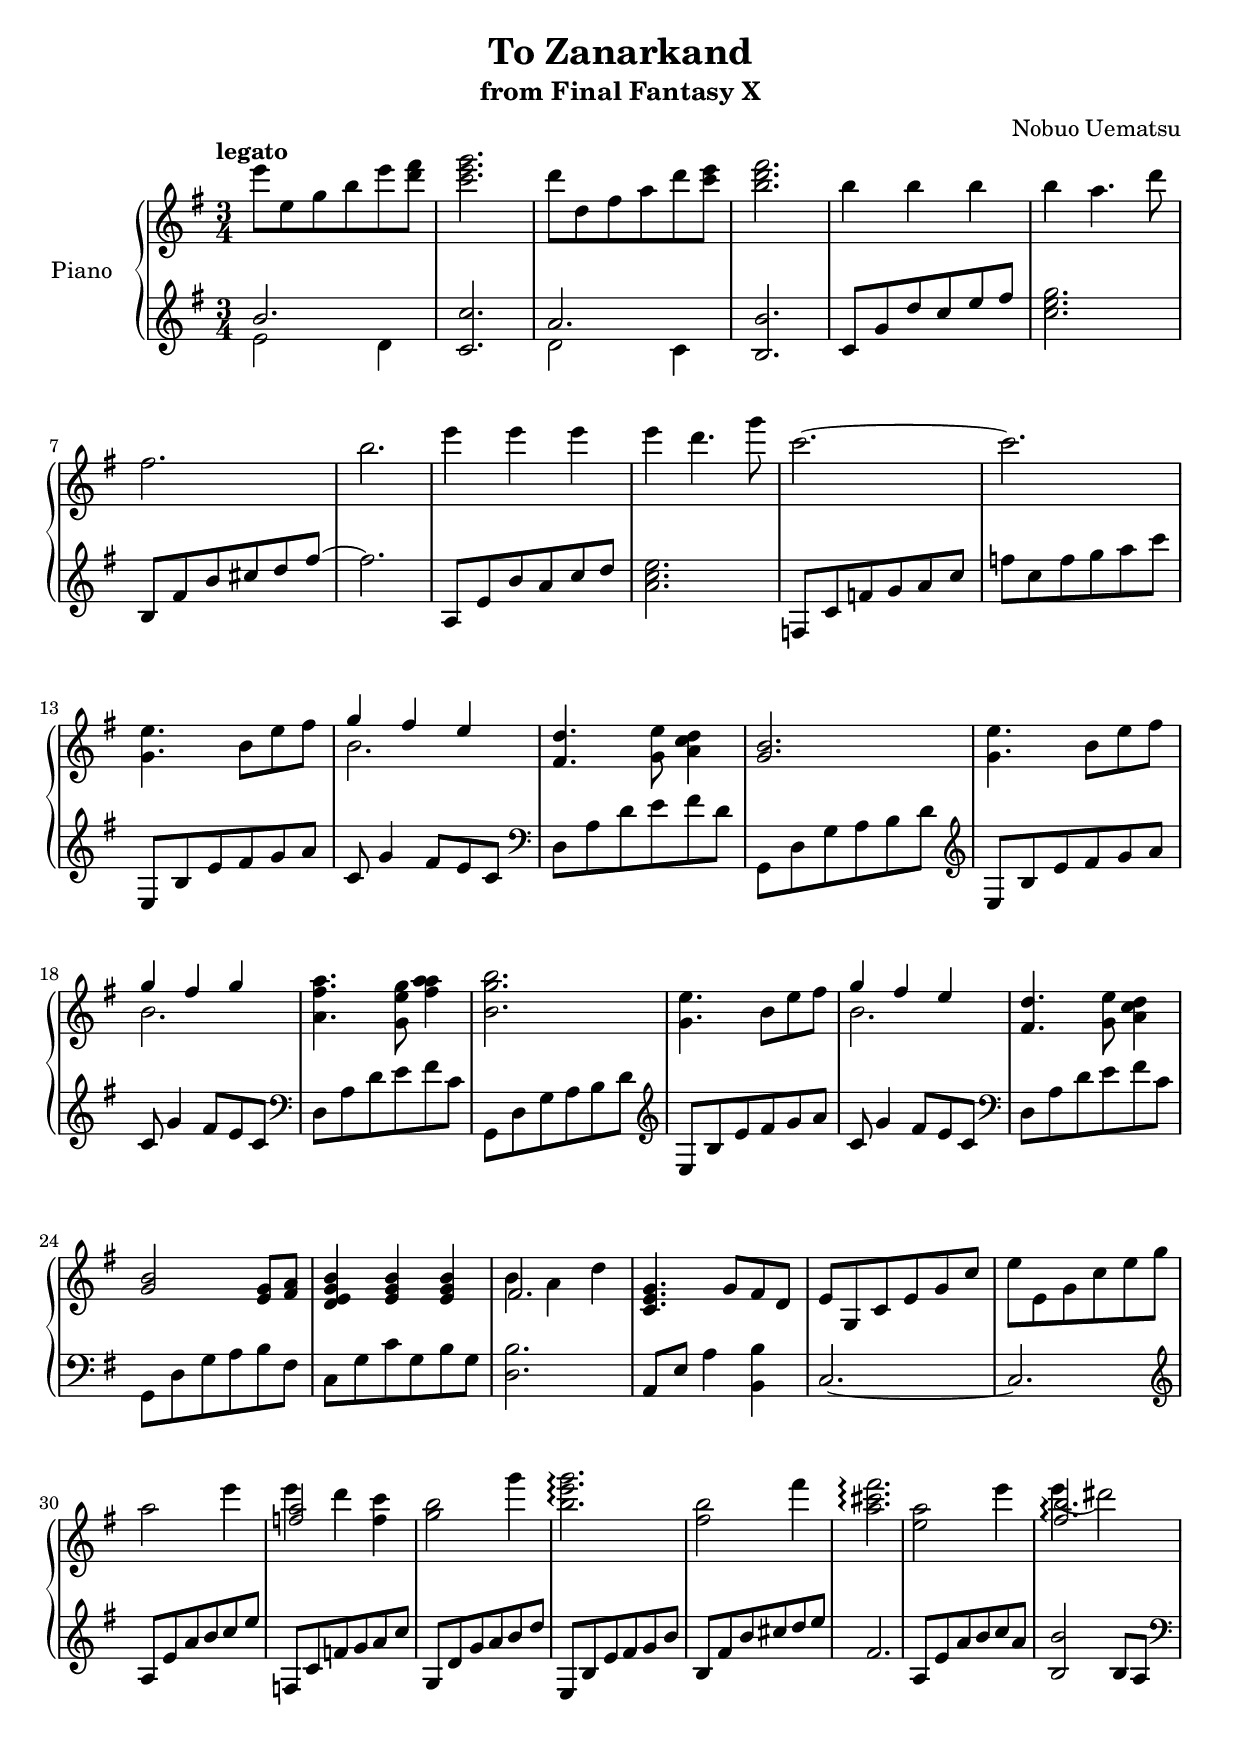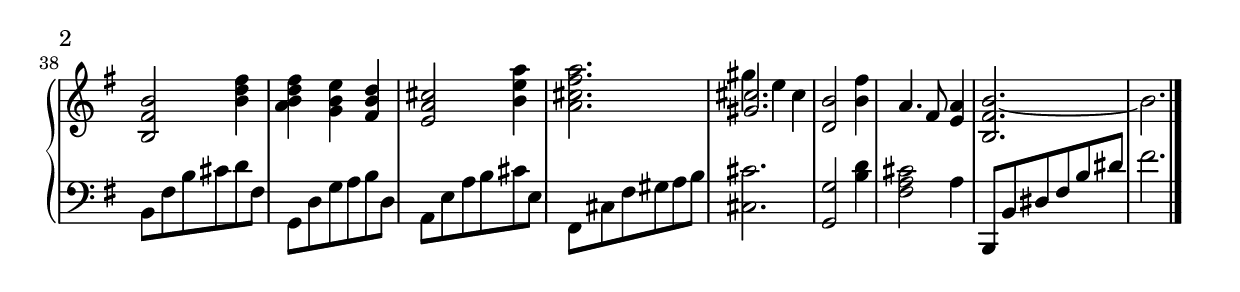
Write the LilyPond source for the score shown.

\include "header.ly"
pianoupper_intro = \relative c'' {

  e'8 e, g h e <d fis> | <c e g>2. |  d8 d, fis a d <c e> | <h d fis>2. |
  h4 h h | h a4. d8 | fis,2. | h2. |  e4 e e | e d4. g8 | c,2.~ | c2. \break
}

pianoupper_melody = \relative c'' {

  <<g,4. e'4.>> h8 e fis | <<{g4 fis e} \\ h2.>> | <<fis4. d'>> <g, e'>8 <<a4 c d>> |
  <<g,2. h2.>> |
  <<g4. e'4.>> h8 e fis | <<{g4 fis g} \\ h,2.>> | <<a4. fis' a>> <<g,8 e' g>> <<a4 fis a>> |
  <<h,2. g'2. h2.>>
  <<g,4. e'4.>> h8 e fis | <<{g4 fis e} \\ h2.>> | <<fis4. d'>> <<g,8 e'8>> <<a,4 c d>> |
  <<g,2 h2>> <<e,8 g>> <<fis a>> |
  <<d,4 e g h>> <<e, g h>> <<e, g h>> | <<{fis2.} \\ {h4 a d}>> |
  <<c,4. e4. g4.>> g8 fis d | e g, c e g c | e e, g c e g \break
}

pianoupper_float = \relative c'' {

  a2 e'4 | <<{<<f,2 a2>>} \\ {e'4 d}>> <<f, c'>> | <<g2 h2>> g'4 |
  <h, e g>2.\arpeggio | <fis h>2 fis'4 | <a, cis fis>2.\arpeggio | <e a>2 e'4 |
  << {<fis, h>2.\arpeggio} \\ {e'4 (dis2)}>>  \break
}

pianoupper_final = \relative c'' {

  <h,, fis' h>2 <h' d fis>4 | <a h d fis>4 <g h e> <fis h d> | <e a cis>2 <h' e a>4 | <a cis fis a>2. |
  << {<gis cis>2.} \\ {gis'4 e cis} >> | <d, h'>2 <h' fis'>4 | a4. fis8 <e a>4 |
  <h fis' h>2.~| h'2. \bar "|."
}

pianolower = \relative c'' {
  \global

  % intro
  <<{h2.} \\ {e,2 d4}>> | <<c'2. c,2.>> | <<{a'2.} \\ {d,2 c4}>> | <<h'2. h,2.>> |
  c8 g' d' c e fis | <<c2. e2. g2.>> | h,,8 fis' h cis d fis~ | fis2. |  a,,8 e' h' a c d |
  <<a2. c2. e2.>>  f,,8 c' f g a c | f c f g a c

  % main melody
  e,,,8 h' e fis g a | c,8 g'4 fis8 e c | \clef bass d, a' d e fis d | g,,8 d' g a h d | \clef treble
  e,8 h' e fis g a | c,8 g'4 fis8 e c | \clef bass d, a' d e fis c | g,8 d' g a h d | \clef treble
  e,8 h' e fis g a | c,8 g'4 fis8 e c | \clef bass d, a' d e fis c | g,8 d' g a h fis |
  c g' c g h g | <<d2. h'2.>> | a,8 e' a4 <<h, h'>> | c,2.~ | c2.

  % float...
  \clef treble a'8 e' a h c e | f,, c' f g a c | g, d' g a h d | e,, h' e fis g h | h, fis' h cis d e |
  fis,2. | a,8 e' a h c a | <h, h'>2 h8 a

  % final
  \clef bass h,8 fis' h cis d fis, | g, d' g a h d, | a e' a h cis e, | fis, cis' fis gis a h |
  <cis, cis'>2. | <g g'>2 <h' d>4 | <fis a cis>2 a4 | h,,8 h' dis fis h dis| fis2.
}


\score {
  \new PianoStaff <<
    \set PianoStaff.instrumentName = #"Piano  "
    \new Staff = "upper" \relative c'' {
        \global \pianoupper_intro \transpose c c' {\pianoupper_melody \pianoupper_float \pianoupper_final}
    }
    \new Staff = "lower" \pianolower
 >>
  \layout {}
  \midi {}
}